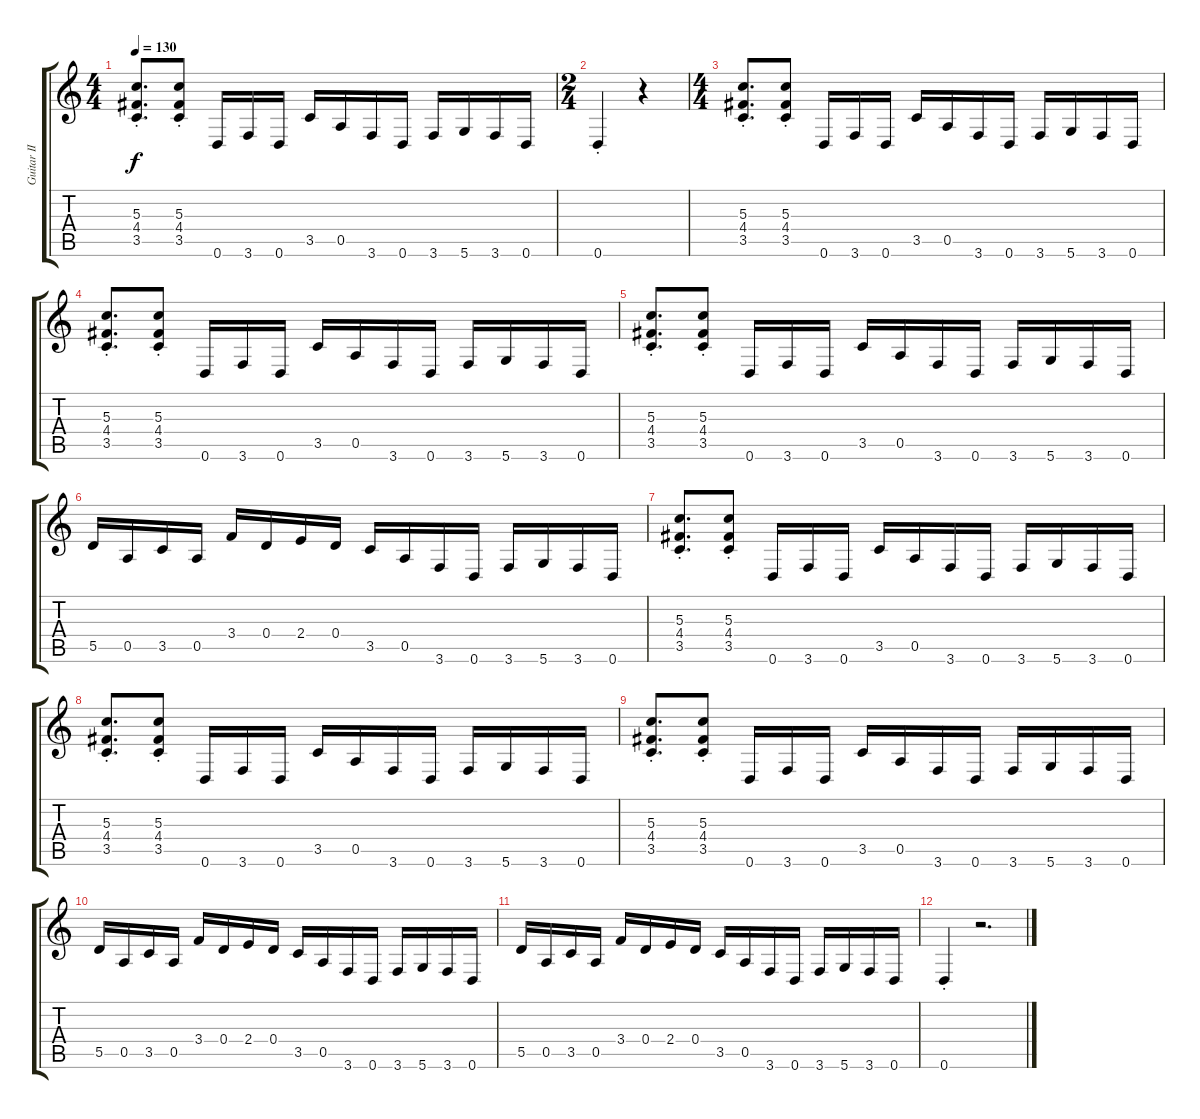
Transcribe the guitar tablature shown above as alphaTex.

\track ("Guitar II" "Guitar II") {instrument distortionguitar}
\staff {score tabs}
\tuning (E4 B3 G3 D3 A2 D2) {hide}
\ts (4 4)
\tempo 130
\clef g2
\ks c
(5.3{st} 4.4{st} 3.5{st}).8{d dy f} (5.3{st} 4.4{st} 3.5{st}).8 0.6.16 3.6.16 0.6.16 3.5.16 0.5.16 3.6.16 0.6.16 3.6.16 5.6.16 3.6.16 0.6.16 |
\ts (2 4)
0.6{st}.4 r.4 |
\ts (4 4)
(5.3{st} 4.4{st} 3.5{st}).8{d} (5.3{st} 4.4{st} 3.5{st}).8 0.6.16 3.6.16 0.6.16 3.5.16 0.5.16 3.6.16 0.6.16 3.6.16 5.6.16 3.6.16 0.6.16 |
(5.3{st} 4.4{st} 3.5{st}).8{d} (5.3{st} 4.4{st} 3.5{st}).8 0.6.16 3.6.16 0.6.16 3.5.16 0.5.16 3.6.16 0.6.16 3.6.16 5.6.16 3.6.16 0.6.16 |
(5.3{st} 4.4{st} 3.5{st}).8{d} (5.3{st} 4.4{st} 3.5{st}).8 0.6.16 3.6.16 0.6.16 3.5.16 0.5.16 3.6.16 0.6.16 3.6.16 5.6.16 3.6.16 0.6.16 |
5.5.16 0.5.16 3.5.16 0.5.16 3.4.16 0.4.16 2.4.16 0.4.16 3.5.16 0.5.16 3.6.16 0.6.16 3.6.16 5.6.16 3.6.16 0.6.16 |
(5.3{st} 4.4{st} 3.5{st}).8{d} (5.3{st} 4.4{st} 3.5{st}).8 0.6.16 3.6.16 0.6.16 3.5.16 0.5.16 3.6.16 0.6.16 3.6.16 5.6.16 3.6.16 0.6.16 |
(5.3{st} 4.4{st} 3.5{st}).8{d} (5.3{st} 4.4{st} 3.5{st}).8 0.6.16 3.6.16 0.6.16 3.5.16 0.5.16 3.6.16 0.6.16 3.6.16 5.6.16 3.6.16 0.6.16 |
(5.3{st} 4.4{st} 3.5{st}).8{d} (5.3{st} 4.4{st} 3.5{st}).8 0.6.16 3.6.16 0.6.16 3.5.16 0.5.16 3.6.16 0.6.16 3.6.16 5.6.16 3.6.16 0.6.16 |
5.5.16 0.5.16 3.5.16 0.5.16 3.4.16 0.4.16 2.4.16 0.4.16 3.5.16 0.5.16 3.6.16 0.6.16 3.6.16 5.6.16 3.6.16 0.6.16 |
5.5.16 0.5.16 3.5.16 0.5.16 3.4.16 0.4.16 2.4.16 0.4.16 3.5.16 0.5.16 3.6.16 0.6.16 3.6.16 5.6.16 3.6.16 0.6.16 |
0.6{st}.4 r.2{d}
